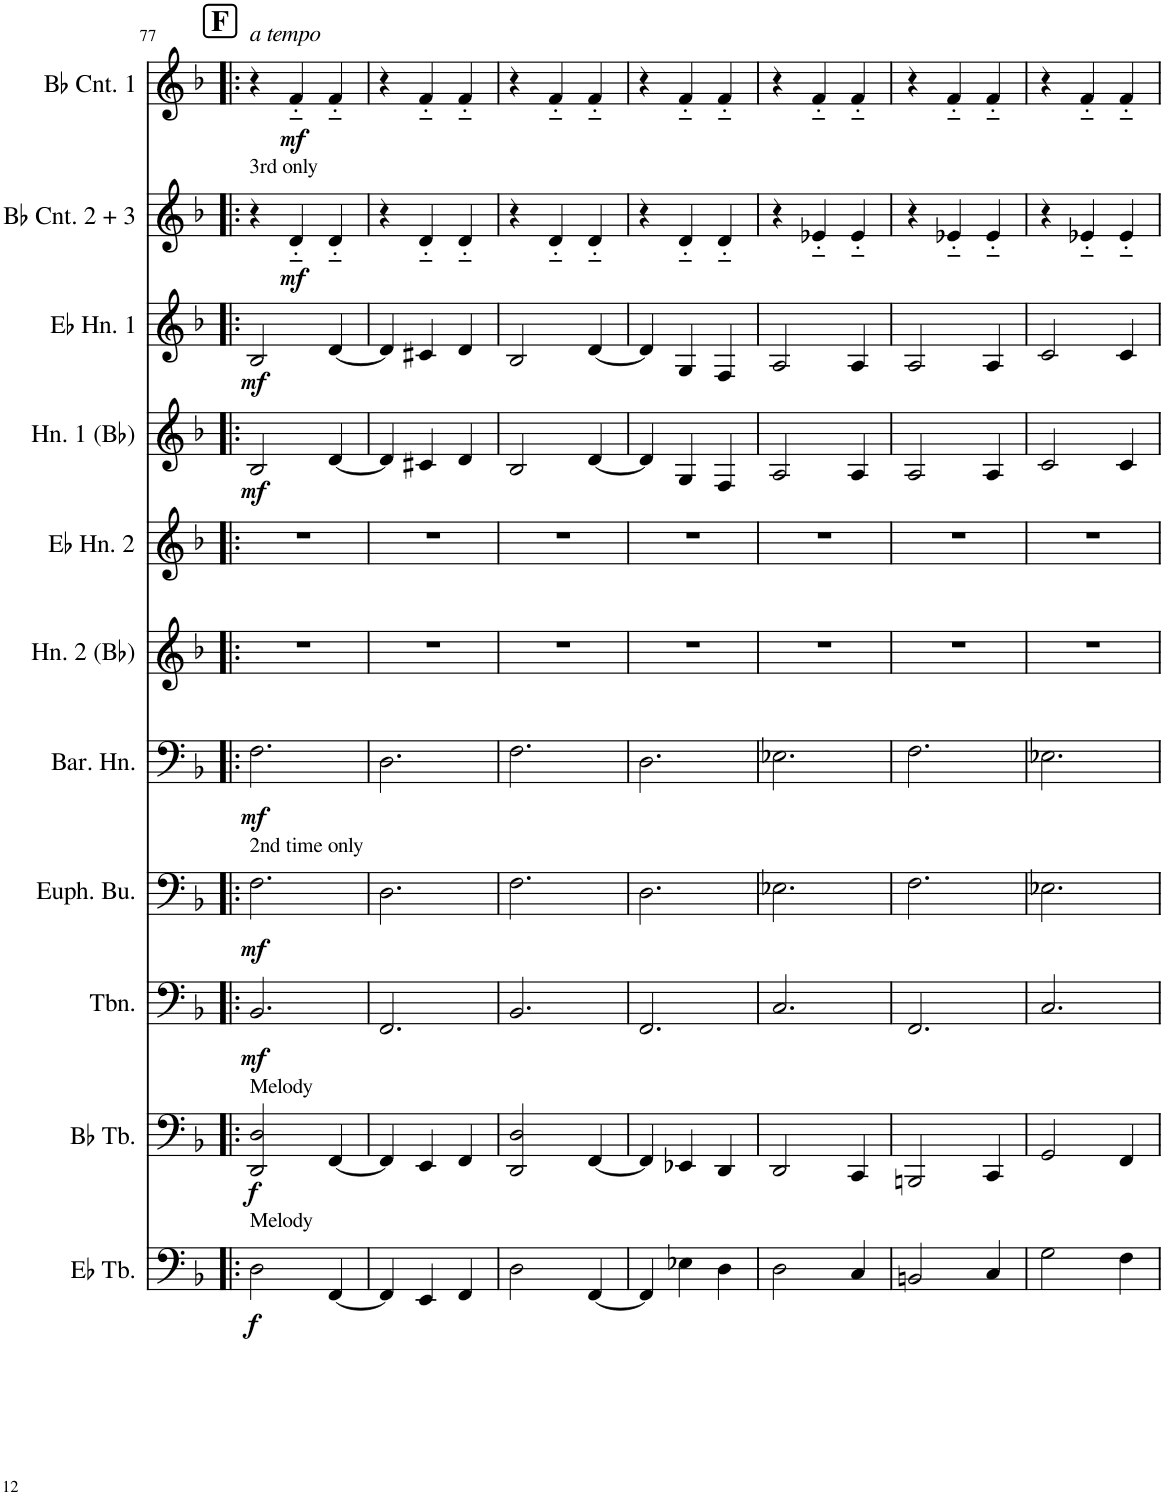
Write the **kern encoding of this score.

**kern	**dynam	**kern	**dynam	**kern	**dynam	**kern	**dynam	**kern	**dynam	**kern	**kern	**kern	**dynam	**kern	**dynam	**kern	**dynam	**kern	**dynam
*part11	*part11	*part10	*part10	*part9	*part9	*part8	*part8	*part7	*part7	*part6	*part5	*part4	*part4	*part3	*part3	*part2	*part2	*part1	*part1
*staff11	*staff11	*staff10	*staff10	*staff9	*staff9	*staff8	*staff8	*staff7	*staff7	*staff6	*staff5	*staff4	*staff4	*staff3	*staff3	*staff2	*staff2	*staff1	*staff1
*I"Eb Tuba	*	*I"Bb Tuba	*	*I"Trombone	*	*I"Euphonium	*	*I"Baritone Horn	*	*I"Horn 2 (Bb)	*I"Horn in Eb2	*I"Horn 1 (Bb)	*	*I"Horn in Eb1	*	*I"Bb Cornet 2 + 3	*	*I"BbCornet 1	*
*I'Eb Tb.	*	*I'Bb Tb.	*	*I'Tbn.	*	*	*	*I'Bar. Hn.	*	*I'Hn. 2 (Bb)	*	*I'Hn. 1 (Bb)	*	*	*	*I'Bb Cnt. 2 + 3	*	*I'Bb Cnt. 1	*
!!LO:PB:g=z
*clefF4	*	*clefF4	*	*clefF4	*	*clefF4	*	*clefF4	*	*clefG2	*clefG2	*clefG2	*	*clefG2	*	*clefG2	*	*clefG2	*
*	*	*	*	*	*	*	*	*Trd4c7	*	*Trd1c2	*Trd4c7	*Trd1c2	*	*Trd4c7	*	*Trd1c2	*	*Trd1c2	*
*k[b-]	*	*k[b-]	*	*k[b-]	*	*k[b-]	*	*k[b-]	*	*k[b-]	*k[b-]	*k[b-]	*	*k[b-]	*	*k[b-]	*	*k[b-]	*
*M3/4	*	*M3/4	*	*M3/4	*	*M3/4	*	*M3/4	*	*M3/4	*M3/4	*M3/4	*	*M3/4	*	*M3/4	*	*M3/4	*
!!LO:REH:place=s1:a:B:cj:fs=14:t=F
=77!|:	=77!|:	=77!|:	=77!|:	=77!|:	=77!|:	=77!|:	=77!|:	=77!|:	=77!|:	=77!|:	=77!|:	=77!|:	=77!|:	=77!|:	=77!|:	=77!|:	=77!|:	=77!|:	=77!|:
!	!	!	!	!	!	!	!	!	!	!	!	!	!	!	!	!	!	!LO:TX:a:i:t=a tempo	!
!	!	!	!	!	!	!	!	!	!	!	!	!	!	!	!	!LO:TX:a:t=3rd only	!	!	!
!	!	!	!	!	!	!LO:TX:a:t=2nd time only	!	!	!	!	!	!	!	!	!	!	!	!	!
!	!	!LO:TX:a:t=Melody	!	!	!	!	!	!	!	!	!	!	!	!	!	!	!	!	!
!LO:TX:a:t=Melody	!	!	!	!	!	!	!	!	!	!	!	!	!	!	!	!	!	!	!
!	!LO:DY:b	!	!LO:DY:b	!	!LO:DY:b	!	!LO:DY:b	!	!LO:DY:b	!	!	!	!LO:DY:b	!	!LO:DY:b	!	!	!	!
2D\	f	2DD/ 2D/	f	2.BB-/	mf	2.F\	mf	2.F\	mf	2.r	2.r	2B-/	mf	2B-/	mf	4r	.	4r	.
!	!	!	!	!	!	!	!	!	!	!	!	!	!	!	!	!	!LO:DY:b	!	!LO:DY:b
.	.	.	.	.	.	.	.	.	.	.	.	.	.	.	.	4d'~/	mf	4f'~/	mf
[4FF/	.	[4FF/	.	.	.	.	.	.	.	.	.	[4d/	.	[4d/	.	4d'~/	.	4f'~/	.
=78	=78	=78	=78	=78	=78	=78	=78	=78	=78	=78	=78	=78	=78	=78	=78	=78	=78	=78	=78
4FF/]	.	4FF/]	.	2.FF/	.	2.D\	.	2.D\	.	2.r	2.r	4d/]	.	4d/]	.	4r	.	4r	.
4EE/	.	4EE/	.	.	.	.	.	.	.	.	.	4c#X/	.	4c#X/	.	4d'~/	.	4f'~/	.
4FF/	.	4FF/	.	.	.	.	.	.	.	.	.	4d/	.	4d/	.	4d'~/	.	4f'~/	.
=79	=79	=79	=79	=79	=79	=79	=79	=79	=79	=79	=79	=79	=79	=79	=79	=79	=79	=79	=79
2D\	.	2DD/ 2D/	.	2.BB-/	.	2.F\	.	2.F\	.	2.r	2.r	2B-/	.	2B-/	.	4r	.	4r	.
.	.	.	.	.	.	.	.	.	.	.	.	.	.	.	.	4d'~/	.	4f'~/	.
[4FF/	.	[4FF/	.	.	.	.	.	.	.	.	.	[4d/	.	[4d/	.	4d'~/	.	4f'~/	.
=80	=80	=80	=80	=80	=80	=80	=80	=80	=80	=80	=80	=80	=80	=80	=80	=80	=80	=80	=80
4FF/]	.	4FF/]	.	2.FF/	.	2.D\	.	2.D\	.	2.r	2.r	4d/]	.	4d/]	.	4r	.	4r	.
4E-X\	.	4EE-X/	.	.	.	.	.	.	.	.	.	4G/	.	4G/	.	4d'~/	.	4f'~/	.
4D\	.	4DD/	.	.	.	.	.	.	.	.	.	4F/	.	4F/	.	4d'~/	.	4f'~/	.
=81	=81	=81	=81	=81	=81	=81	=81	=81	=81	=81	=81	=81	=81	=81	=81	=81	=81	=81	=81
2D\	.	2DD/	.	2.C/	.	2.E-X\	.	2.E-X\	.	2.r	2.r	2A/	.	2A/	.	4r	.	4r	.
.	.	.	.	.	.	.	.	.	.	.	.	.	.	.	.	4e-X'~/	.	4f'~/	.
4C/	.	4CC/	.	.	.	.	.	.	.	.	.	4A/	.	4A/	.	4e-'~/	.	4f'~/	.
=82	=82	=82	=82	=82	=82	=82	=82	=82	=82	=82	=82	=82	=82	=82	=82	=82	=82	=82	=82
2BBn/	.	2BBBn/	.	2.FF/	.	2.F\	.	2.F\	.	2.r	2.r	2A/	.	2A/	.	4r	.	4r	.
.	.	.	.	.	.	.	.	.	.	.	.	.	.	.	.	4e-X'~/	.	4f'~/	.
4C/	.	4CC/	.	.	.	.	.	.	.	.	.	4A/	.	4A/	.	4e-'~/	.	4f'~/	.
=83	=83	=83	=83	=83	=83	=83	=83	=83	=83	=83	=83	=83	=83	=83	=83	=83	=83	=83	=83
2G\	.	2GG/	.	2.C/	.	2.E-X\	.	2.E-X\	.	2.r	2.r	2c/	.	2c/	.	4r	.	4r	.
.	.	.	.	.	.	.	.	.	.	.	.	.	.	.	.	4e-X'~/	.	4f'~/	.
4F\	.	4FF/	.	.	.	.	.	.	.	.	.	4c/	.	4c/	.	4e-'~/	.	4f'~/	.
=	=	=	=	=	=	=	=	=	=	=	=	=	=	=	=	=	=	=	=
*-	*-	*-	*-	*-	*-	*-	*-	*-	*-	*-	*-	*-	*-	*-	*-	*-	*-	*-	*-
